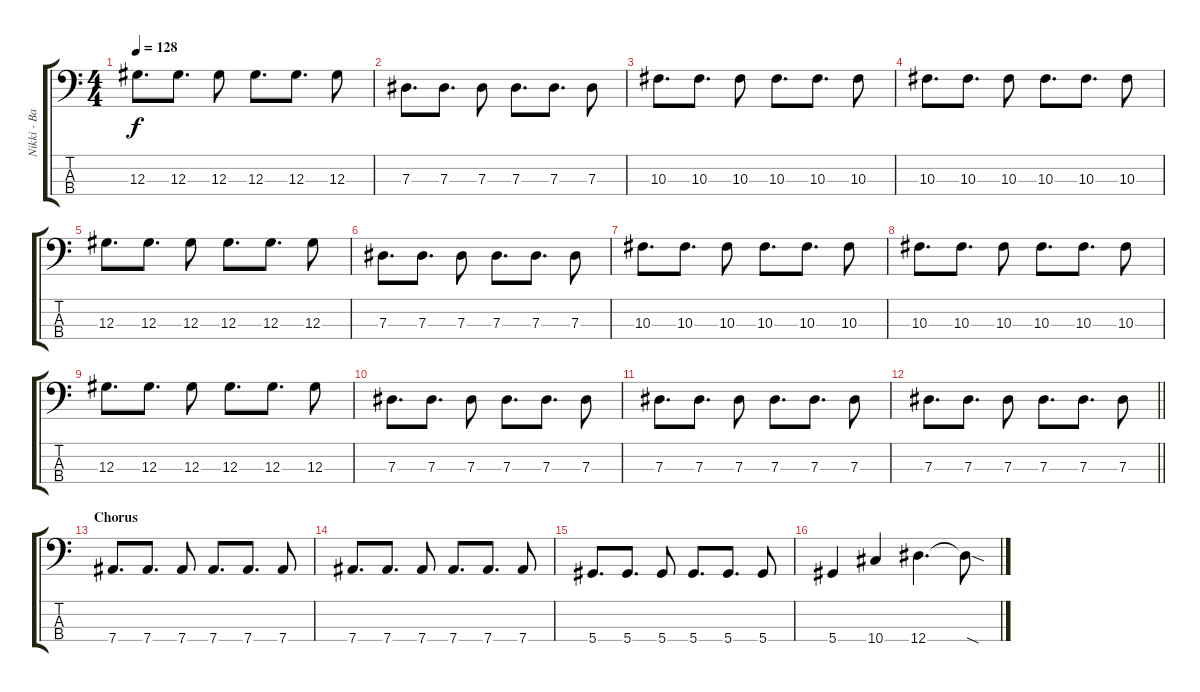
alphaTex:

\track ("Nikki - Bass" "Nikki - Ba") {instrument electricbassfinger}
\staff {score tabs}
\tuning (Gb2 Db2 Ab1 Eb1) {hide}
\ts (4 4)
\tempo 128
\clef f4
\ks c
12.3.8{d dy f} 12.3.8{d} 12.3.8 12.3.8{d} 12.3.8{d} 12.3.8 |
7.3.8{d} 7.3.8{d} 7.3.8 7.3.8{d} 7.3.8{d} 7.3.8 |
10.3.8{d} 10.3.8{d} 10.3.8 10.3.8{d} 10.3.8{d} 10.3.8 |
10.3.8{d} 10.3.8{d} 10.3.8 10.3.8{d} 10.3.8{d} 10.3.8 |
12.3.8{d} 12.3.8{d} 12.3.8 12.3.8{d} 12.3.8{d} 12.3.8 |
7.3.8{d} 7.3.8{d} 7.3.8 7.3.8{d} 7.3.8{d} 7.3.8 |
10.3.8{d} 10.3.8{d} 10.3.8 10.3.8{d} 10.3.8{d} 10.3.8 |
10.3.8{d} 10.3.8{d} 10.3.8 10.3.8{d} 10.3.8{d} 10.3.8 |
12.3.8{d} 12.3.8{d} 12.3.8 12.3.8{d} 12.3.8{d} 12.3.8 |
7.3.8{d} 7.3.8{d} 7.3.8 7.3.8{d} 7.3.8{d} 7.3.8 |
7.3.8{d} 7.3.8{d} 7.3.8 7.3.8{d} 7.3.8{d} 7.3.8 |
\barLineRight lightlight
7.3.8{d} 7.3.8{d} 7.3.8 7.3.8{d} 7.3.8{d} 7.3.8 |
\section ("" "Chorus")
7.4.8{d} 7.4.8{d} 7.4.8 7.4.8{d} 7.4.8{d} 7.4.8 |
7.4.8{d} 7.4.8{d} 7.4.8 7.4.8{d} 7.4.8{d} 7.4.8 |
5.4.8{d} 5.4.8{d} 5.4.8 5.4.8{d} 5.4.8{d} 5.4.8 |
5.4.4 10.4.4 12.4.4{d} 12.4{sod t}.8
